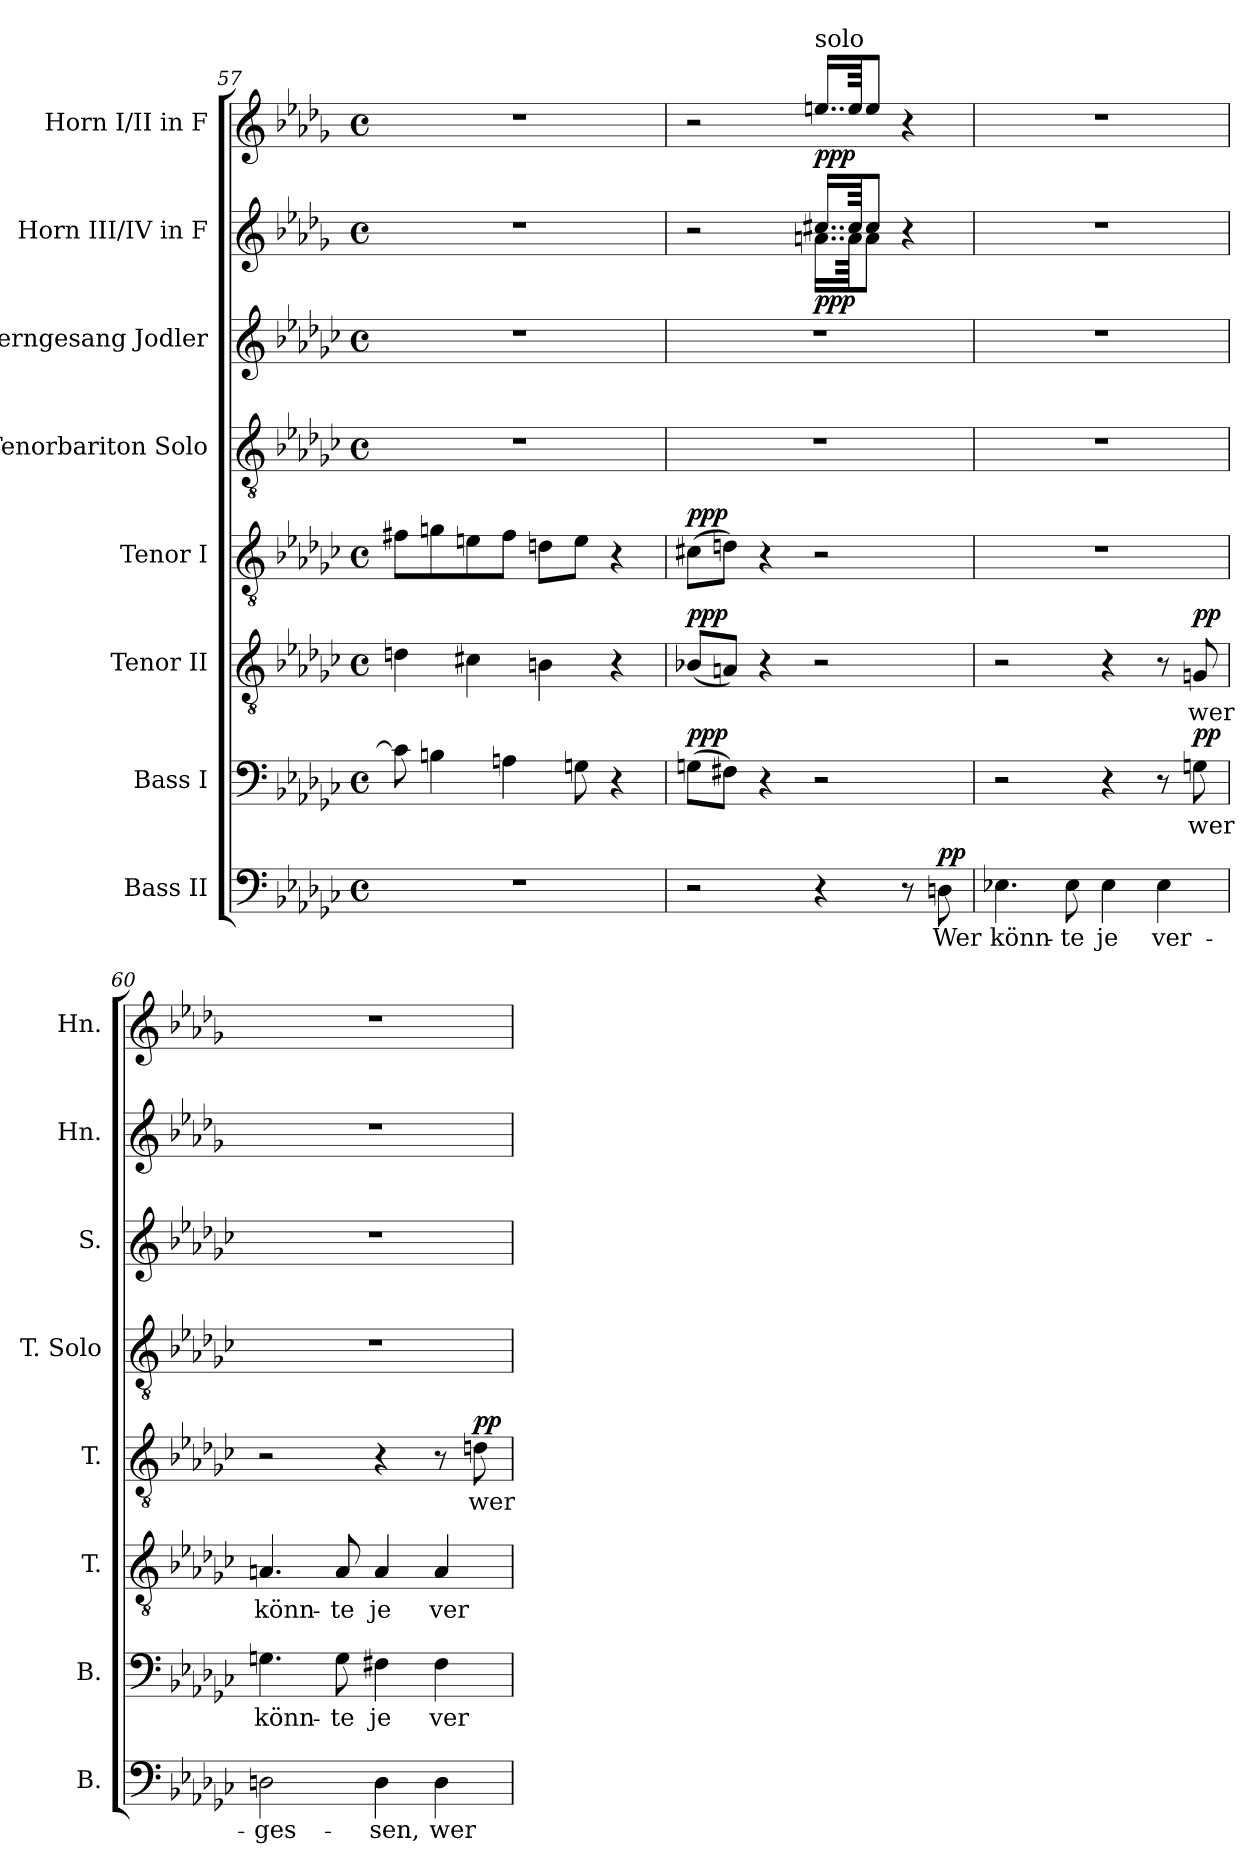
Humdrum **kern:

**kern	**text	**dynam	**kern	**text	**dynam	**kern	**text	**dynam	**kern	**text	**dynam	**kern	**kern	**kern	**dynam	**kern	**dynam
*part8	*part8	*part8	*part7	*part7	*part7	*part6	*part6	*part6	*part5	*part5	*part5	*part4	*part3	*part2	*part2	*part1	*part1
*staff8	*staff8	*staff8	*staff7	*staff7	*staff7	*staff6	*staff6	*staff6	*staff5	*staff5	*staff5	*staff4	*staff3	*staff2	*staff2	*staff1	*staff1
*I"Bass II	*	*	*I"Bass I	*	*	*I"Tenor II	*	*	*I"Tenor I	*	*	*I"Tenorbariton Solo	*I"Ferngesang Jodler	*I"Horn III/IV in F	*	*I"Horn I/II in F	*
*I'B.	*	*	*I'B.	*	*	*I'T.	*	*	*I'T.	*	*	*I'T. Solo	*I'S.	*I'Hn.	*	*I'Hn.	*
*clefF4	*	*	*clefF4	*	*	*clefGv2	*	*	*clefGv2	*	*	*clefGv2	*clefG2	*clefG2	*	*clefG2	*
*	*	*	*	*	*	*ITrd7c12	*	*	*ITrd7c12	*	*	*ITrd7c12	*	*ITrd4c7	*	*ITrd4c7	*
*k[b-e-a-d-g-c-]	*	*	*k[b-e-a-d-g-c-]	*	*	*k[b-e-a-d-g-c-]	*	*	*k[b-e-a-d-g-c-]	*	*	*k[b-e-a-d-g-c-]	*k[b-e-a-d-g-c-]	*k[b-e-a-d-g-c-]	*	*k[b-e-a-d-g-c-]	*
*G-:	*	*	*G-:	*	*	*G-:	*	*	*G-:	*	*	*G-:	*G-:	*G-:	*	*G-:	*
*M4/4	*	*	*M4/4	*	*	*M4/4	*	*	*M4/4	*	*	*M4/4	*M4/4	*M4/4	*	*M4/4	*
*met(c)	*	*	*met(c)	*	*	*met(c)	*	*	*met(c)	*	*	*met(c)	*met(c)	*met(c)	*	*met(c)	*
=57	=57	=57	=57	=57	=57	=57	=57	=57	=57	=57	=57	=57	=57	=57	=57	=57	=57
1r	.	.	8c#\]	.	.	4Dn\	.	.	8F#X\L	.	.	1r	1r	1r	.	1r	.
.	.	.	4Bn\	.	.	.	.	.	8Gn\	.	.	.	.	.	.	.	.
.	.	.	.	.	.	4C#X\	.	.	8En\	.	.	.	.	.	.	.	.
.	.	.	4An\	.	.	.	.	.	8F#\J	.	.	.	.	.	.	.	.
.	.	.	.	.	.	4BBn\	.	.	8Dn\L	.	.	.	.	.	.	.	.
.	.	.	8Gn\	.	.	.	.	.	8E\J	.	.	.	.	.	.	.	.
.	.	.	4r	.	.	4r	.	.	4r	.	.	.	.	.	.	.	.
=58	=58	=58	=58	=58	=58	=58	=58	=58	=58	=58	=58	=58	=58	=58	=58	=58	=58
*	*	*	*	*	*	*	*	*	*	*	*	*	*	*^	*	*	*
!	!	!	!	!	!LO:DY:b	!	!	!LO:DY:b	!	!	!LO:DY:b	!	!	!	!	!	!	!
2r	.	.	(>8Gn\L	.	ppp	(<8BB-X/L	.	ppp	(>8C#X\L	.	ppp	1r	1r	2r	2ryy	.	2r	.
.	.	.	8F#X\J)	.	.	8AAn/J)	.	.	8Dn\J)	.	.	.	.	.	.	.	.	.
.	.	.	4r	.	.	4r	.	.	4r	.	.	.	.	.	.	.	.	.
!	!	!	!	!	!	!	!	!	!	!	!	!	!	!	!	!	!LO:TX:a:t=solo	!
!	!	!	!	!	!	!	!	!	!	!	!	!	!	!	!	!LO:DY:b	!	!LO:DY:b
4r	.	.	2r	.	.	2r	.	.	2r	.	.	.	.	16..f#X/LL	16..dn\LL	ppp	16..an/LL	ppp
.	.	.	.	.	.	.	.	.	.	.	.	.	.	64f#/JKK	64d\JKK	.	64a/JKK	.
.	.	.	.	.	.	.	.	.	.	.	.	.	.	8f#/J	8d\J	.	8a/J	.
8r	.	.	.	.	.	.	.	.	.	.	.	.	.	4r	4ryy	.	4r	.
!	!LO:LY:b	!LO:DY:b	!	!	!	!	!	!	!	!	!	!	!	!	!	!	!	!
8Dn\	Wer	pp	.	.	.	.	.	.	.	.	.	.	.	.	.	.	.	.
*	*	*	*	*	*	*	*	*	*	*	*	*	*	*v	*v	*	*	*
=59	=59	=59	=59	=59	=59	=59	=59	=59	=59	=59	=59	=59	=59	=59	=59	=59	=59
!	!LO:LY:b	!	!	!	!	!	!	!	!	!	!	!	!	!	!	!	!
4.E-X\	könn-	.	2r	.	.	2r	.	.	1r	.	.	1r	1r	1r	.	1r	.
!	!LO:LY:b	!	!	!	!	!	!	!	!	!	!	!	!	!	!	!	!
8E-\	-te	.	.	.	.	.	.	.	.	.	.	.	.	.	.	.	.
!	!LO:LY:b	!	!	!	!	!	!	!	!	!	!	!	!	!	!	!	!
4E-\	je	.	4r	.	.	4r	.	.	.	.	.	.	.	.	.	.	.
!	!LO:LY:b	!	!	!	!	!	!	!	!	!	!	!	!	!	!	!	!
4E-\	ver-	.	8r	.	.	8r	.	.	.	.	.	.	.	.	.	.	.
!	!	!	!	!LO:LY:b	!LO:DY:b	!	!LO:LY:b	!LO:DY:b	!	!	!	!	!	!	!	!	!
.	.	.	8Gn\	wer	pp	8GGn/	wer	pp	.	.	.	.	.	.	.	.	.
!!LO:PB:g=z
=60	=60	=60	=60	=60	=60	=60	=60	=60	=60	=60	=60	=60	=60	=60	=60	=60	=60
!	!LO:LY:b	!	!	!LO:LY:b	!	!	!LO:LY:b	!	!	!	!	!	!	!	!	!	!
2Dn\	-ges-	.	4.Gn\	könn-	.	4.AAn/	könn-	.	2r	.	.	1r	1r	1r	.	1r	.
!	!	!	!	!LO:LY:b	!	!	!LO:LY:b	!	!	!	!	!	!	!	!	!	!
.	.	.	8G\	-te	.	8AA/	-te	.	.	.	.	.	.	.	.	.	.
!	!LO:LY:b	!	!	!LO:LY:b	!	!	!LO:LY:b	!	!	!	!	!	!	!	!	!	!
4D\	-sen,	.	4F#X\	je	.	4AA/	je	.	4r	.	.	.	.	.	.	.	.
!	!LO:LY:b	!	!	!LO:LY:b	!	!	!LO:LY:b	!	!	!	!	!	!	!	!	!	!
4D\	wer	.	4F#\	ver-	.	4AA/	ver-	.	8r	.	.	.	.	.	.	.	.
!	!	!	!	!	!	!	!	!	!	!LO:LY:b	!LO:DY:b	!	!	!	!	!	!
.	.	.	.	.	.	.	.	.	8Dn\	wer	pp	.	.	.	.	.	.
=	=	=	=	=	=	=	=	=	=	=	=	=	=	=	=	=	=
*-	*-	*-	*-	*-	*-	*-	*-	*-	*-	*-	*-	*-	*-	*-	*-	*-	*-
